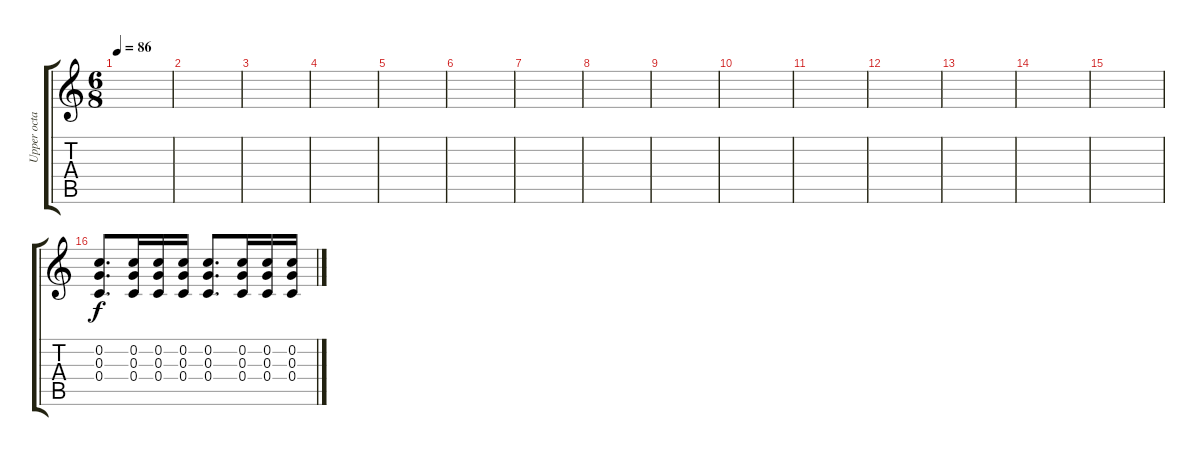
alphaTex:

\track ("Upper octave" "Upper octa") {mute instrument acousticguitarsteel}
\staff {score tabs}
\tuning (E4 C4 G3 C3 G2 C2) {hide}
\ts (6 8)
\tempo 86
\clef g2
\ks c
|
|
|
|
|
|
|
|
|
|
|
|
|
|
|
(0.2 0.3 0.4).8{d} (0.2 0.3 0.4).16 (0.2 0.3 0.4).16 (0.2 0.3 0.4).16 (0.2 0.3 0.4).8{d} (0.2 0.3 0.4).16 (0.2 0.3 0.4).16 (0.2 0.3 0.4).16
